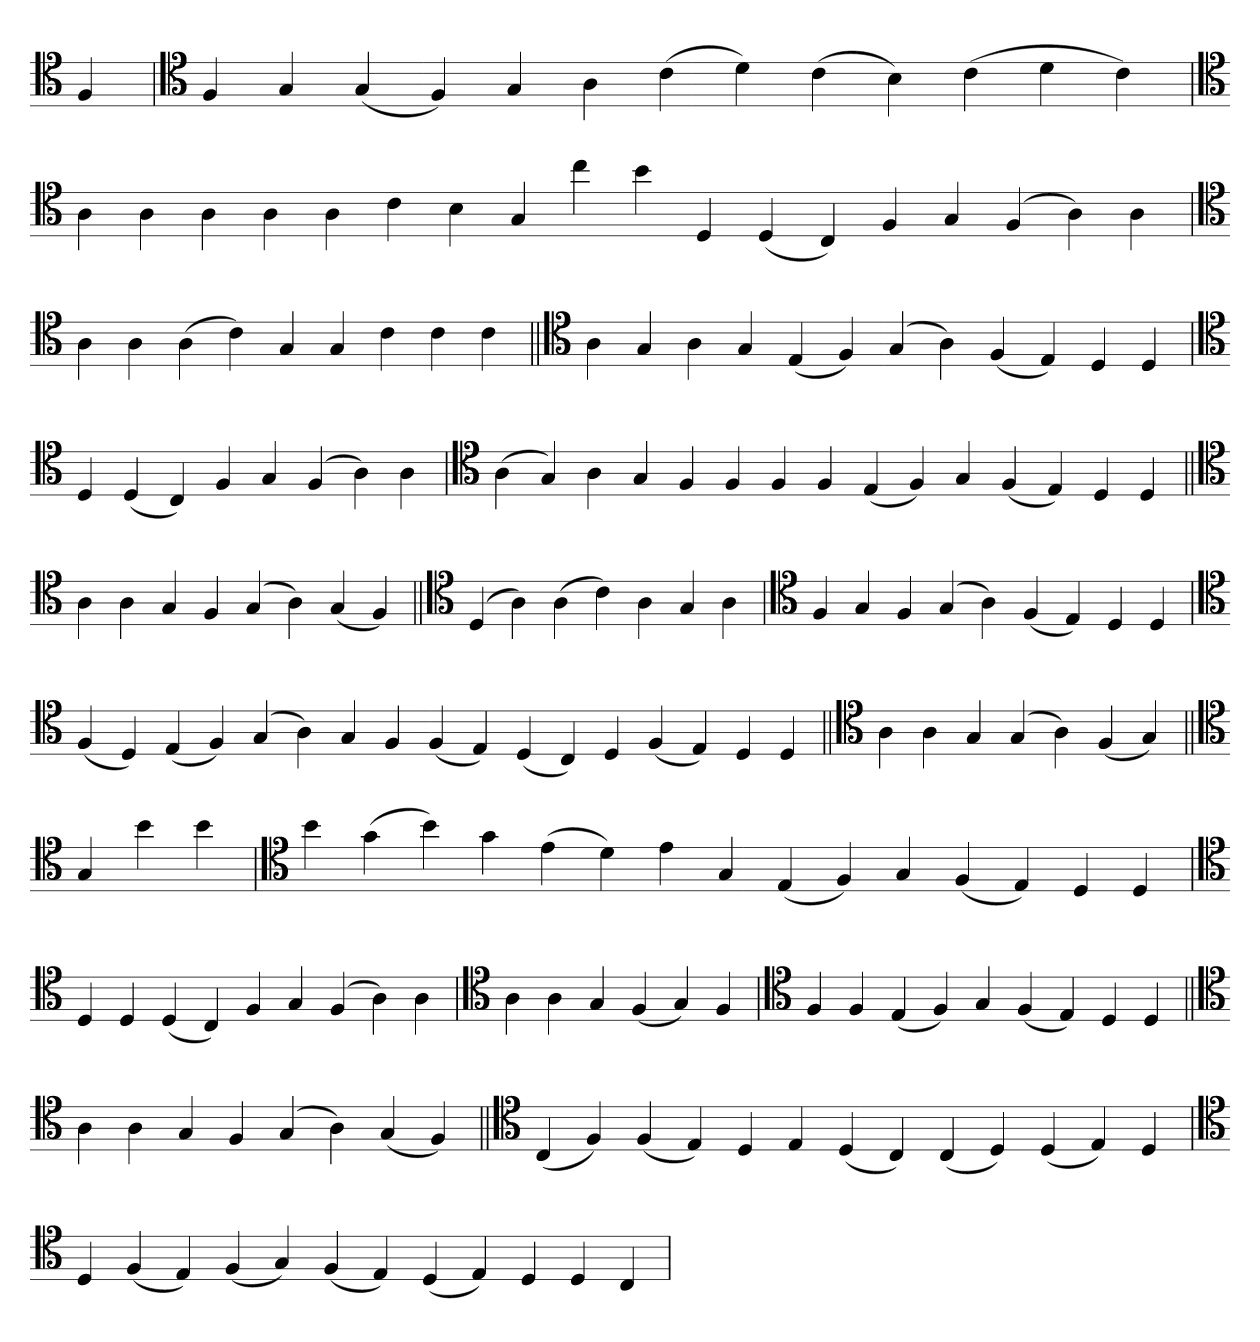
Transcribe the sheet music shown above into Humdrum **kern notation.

**kern
*part1
*staff1
*clefC4
=
4F
=
*clefC4
4F
4G
(4G
4F)
4G
4A
(4c
4d)
(4c
4B)
(4c
4d
4c)
=`
*clefC4
4A
4A
4A
4A
4A
4c
4B
4G
4cc
4b
4D
(4D
4C)
4F
4G
(4F
4A)
4A
=`
*clefC4
4A
4A
(4A
4c)
4G
4G
4c
4c
4c
=||
*clefC4
4A
4G
4A
4G
(4E
4F)
(4G
4A)
(4F
4E)
4D
4D
='
*clefC4
4D
(4D
4C)
4F
4G
(4F
4A)
4A
=`
*clefC4
(4A
4G)
4A
4G
4F
4F
4F
4F
(4E
4F)
4G
(4F
4E)
4D
4D
=||
*clefC4
4A
4A
4G
4F
(4G
4A)
(4G
4F)
=||
*clefC4
(4D
4A)
(4A
4c)
4A
4G
4A
=`
*clefC4
4F
4G
4F
(4G
4A)
(4F
4E)
4D
4D
='
*clefC4
(4F
4D)
(4E
4F)
(4G
4A)
4G
4F
(4F
4E)
(4D
4C)
4D
(4F
4E)
4D
4D
=||
*clefC4
4A
4A
4G
(4G
4A)
(4F
4G)
=||
*clefC4
4G
4b
4b
=`
*clefC4
4b
(4g
4b)
4g
(4e
4d)
4e
4G
(4E
4F)
4G
(4F
4E)
4D
4D
='
*clefC4
4D
4D
(4D
4C)
4F
4G
(4F
4A)
4A
='
*clefC4
4A
4A
4G
(4F
4G)
4F
=`
*clefC4
4F
4F
(4E
4F)
4G
(4F
4E)
4D
4D
=||
*clefC4
4A
4A
4G
4F
(4G
4A)
(4G
4F)
=||
*clefC4
(4C
4F)
(4F
4E)
4D
4E
(4D
4C)
(4C
4D)
(4D
4E)
4D
=`
*clefC4
4D
(4F
4E)
(4F
4G)
(4F
4E)
(4D
4E)
4D
4D
4C
=`
*-
